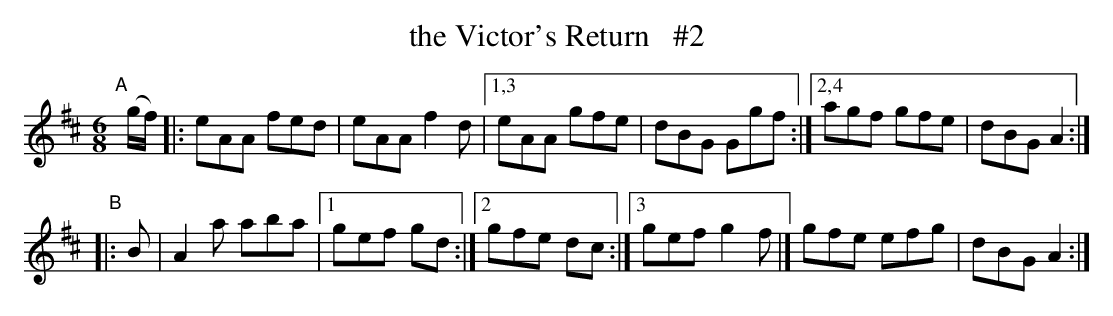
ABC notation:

X:1
T: the Victor's Return   #2
M: 6/8
L: 1/8
K: Amix
"^A"[|](g/f/) \
|: eAA fed | eAA f2d |[1,3 eAA gfe | dBG Ggf :|[2,4 agf gfe | dBG A2 :|
"^B"|: B \
| A2a aba |[1 gef gd :|[2 gfe dc :|[3 gef g2f |] gfe efg | dBG A2 :|
